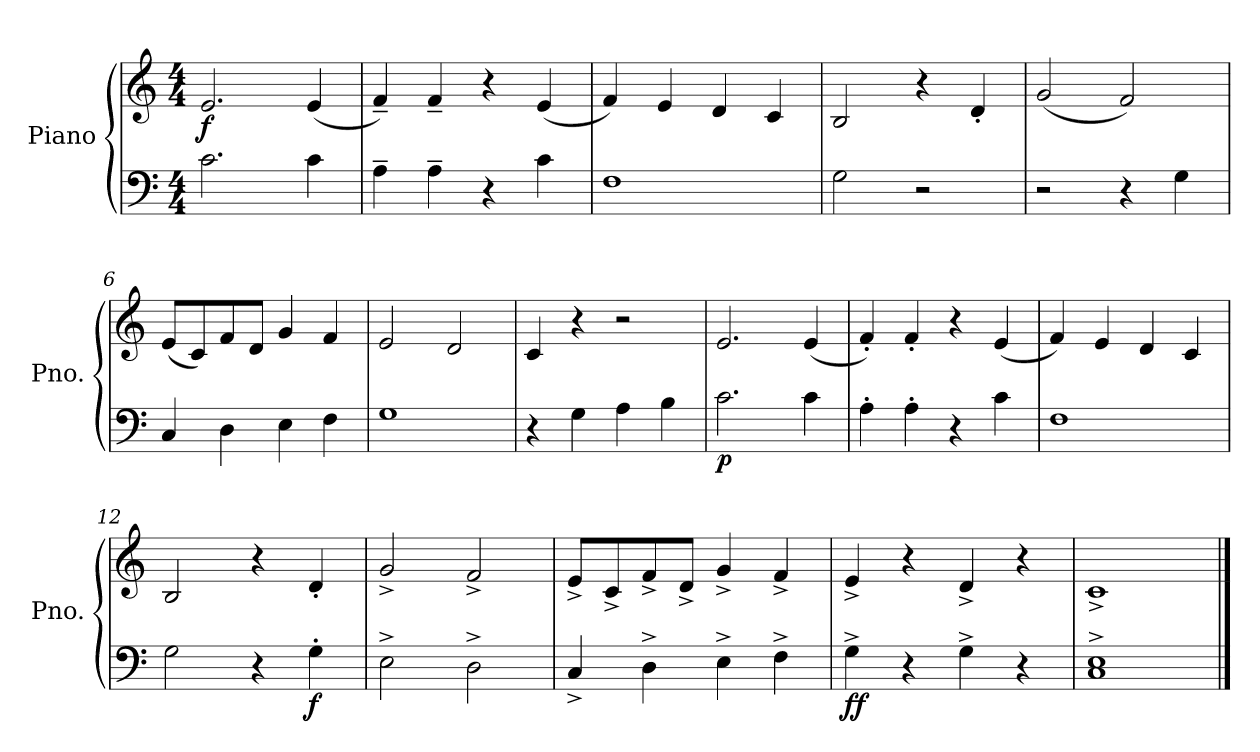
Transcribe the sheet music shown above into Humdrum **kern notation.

**kern	**kern	**dynam
*part1	*part1	*part1
*staff2	*staff1	*staff1/2
*I"Piano	*	*
*I'Pno.	*	*
*clefF4	*clefG2	*
*k[]	*k[]	*
*M4/4	*M4/4	*
=1	=1	=1
!	!	!LO:DY:b
2.c<\	2.e/	f
4c\	(<4e/	.
=2	=2	=2
4A~\	4f~/)	.
4A~\	4f~/	.
4r	4r	.
4c\	(<4e/	.
=3	=3	=3
1F	4f/)	.
.	4e/	.
.	4d/	.
.	4c/	.
=4	=4	=4
2G<\	2B/	.
2r	4r	.
.	4d'/	.
!!LO:LB:g=z
=5	=5	=5
2r	(<2g/	.
4r	2f/)	.
4G<\	.	.
=6	=6	=6
4C/	(<8e/L	.
.	8c/)	.
4D\	8f/	.
.	8d/J	.
4E\	4g/	.
4F\	4f/	.
=7	=7	=7
1G	2e/	.
.	2d/	.
=8	=8	=8
4r	4c/	.
4G<<\	4r	.
4A\	2r	.
4B\	.	.
!!LO:LB:g=z
=9	=9	=9
!	!	!LO:DY:b=2
2.c<\	2.e/	p
4c\	(<4e/	.
=10	=10	=10
4A'\	4f'/)	.
4A'\	4f'/	.
4r	4r	.
4c\	(<4e/	.
=11	=11	=11
1F	4f/)	.
.	4e/	.
.	4d/	.
.	4c/	.
=12	=12	=12
2G<\	2B/	.
4r	4r	.
!	!	!LO:DY:b=2
4G<'\	4d'/	f
!!LO:PB:g=z
=13	=13	=13
2E^\	2g^/	.
2D^\	2f^/	.
=14	=14	=14
4C^/	8e^/L	.
.	8c^/	.
4D^\	8f^/	.
.	8d^/J	.
4E^\	4g^/	.
4F^\	4f^/	.
=15	=15	=15
!	!	!LO:DY:b=2
4G^\	4e^/	ff
4r	4r	.
4G^\	4d^/	.
4r	4r	.
=16	=16	=16
1C^ 1E^	1c^	.
==	==	==
*-	*-	*-
